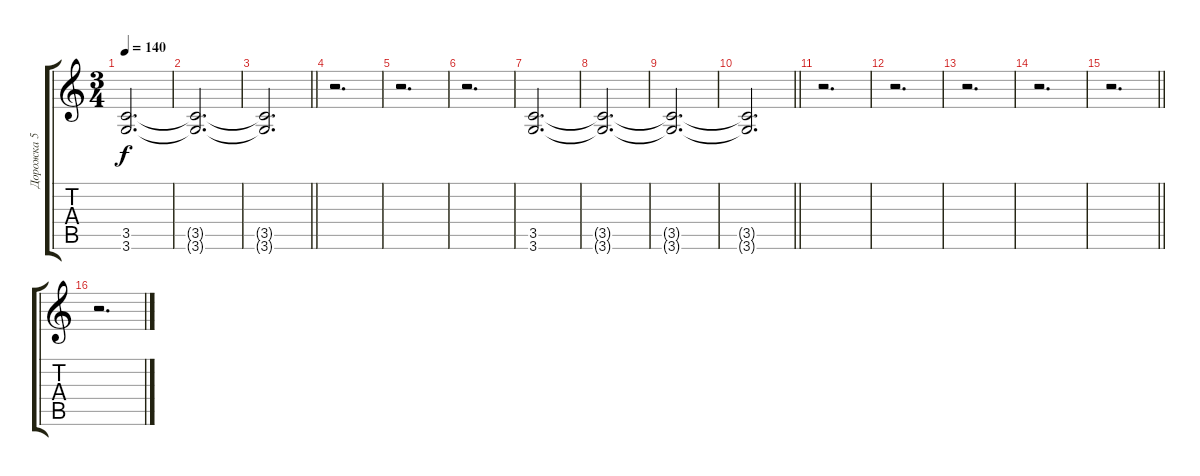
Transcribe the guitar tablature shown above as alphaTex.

\track ("Дорожка 5" "Дорожка 5") {instrument overdrivenguitar}
\staff {score tabs}
\tuning (E4 B3 G3 D3 A2 E2) {hide}
\ts (3 4)
\tempo 140
\clef g2
\ks c
(3.5 3.6).2{d dy f} |
(3.5{t} 3.6{t}).2{d} |
\barLineRight lightlight
(3.5{t} 3.6{t}).2{d} |
r.2{d} |
r.2{d} |
r.2{d} |
(3.5 3.6).2{d} |
(3.5{t} 3.6{t}).2{d} |
(3.5{t} 3.6{t}).2{d} |
\barLineRight lightlight
(3.5{t} 3.6{t}).2{d} |
r.2{d} |
r.2{d} |
r.2{d} |
r.2{d} |
\barLineRight lightlight
r.2{d} |
r.2{d}
